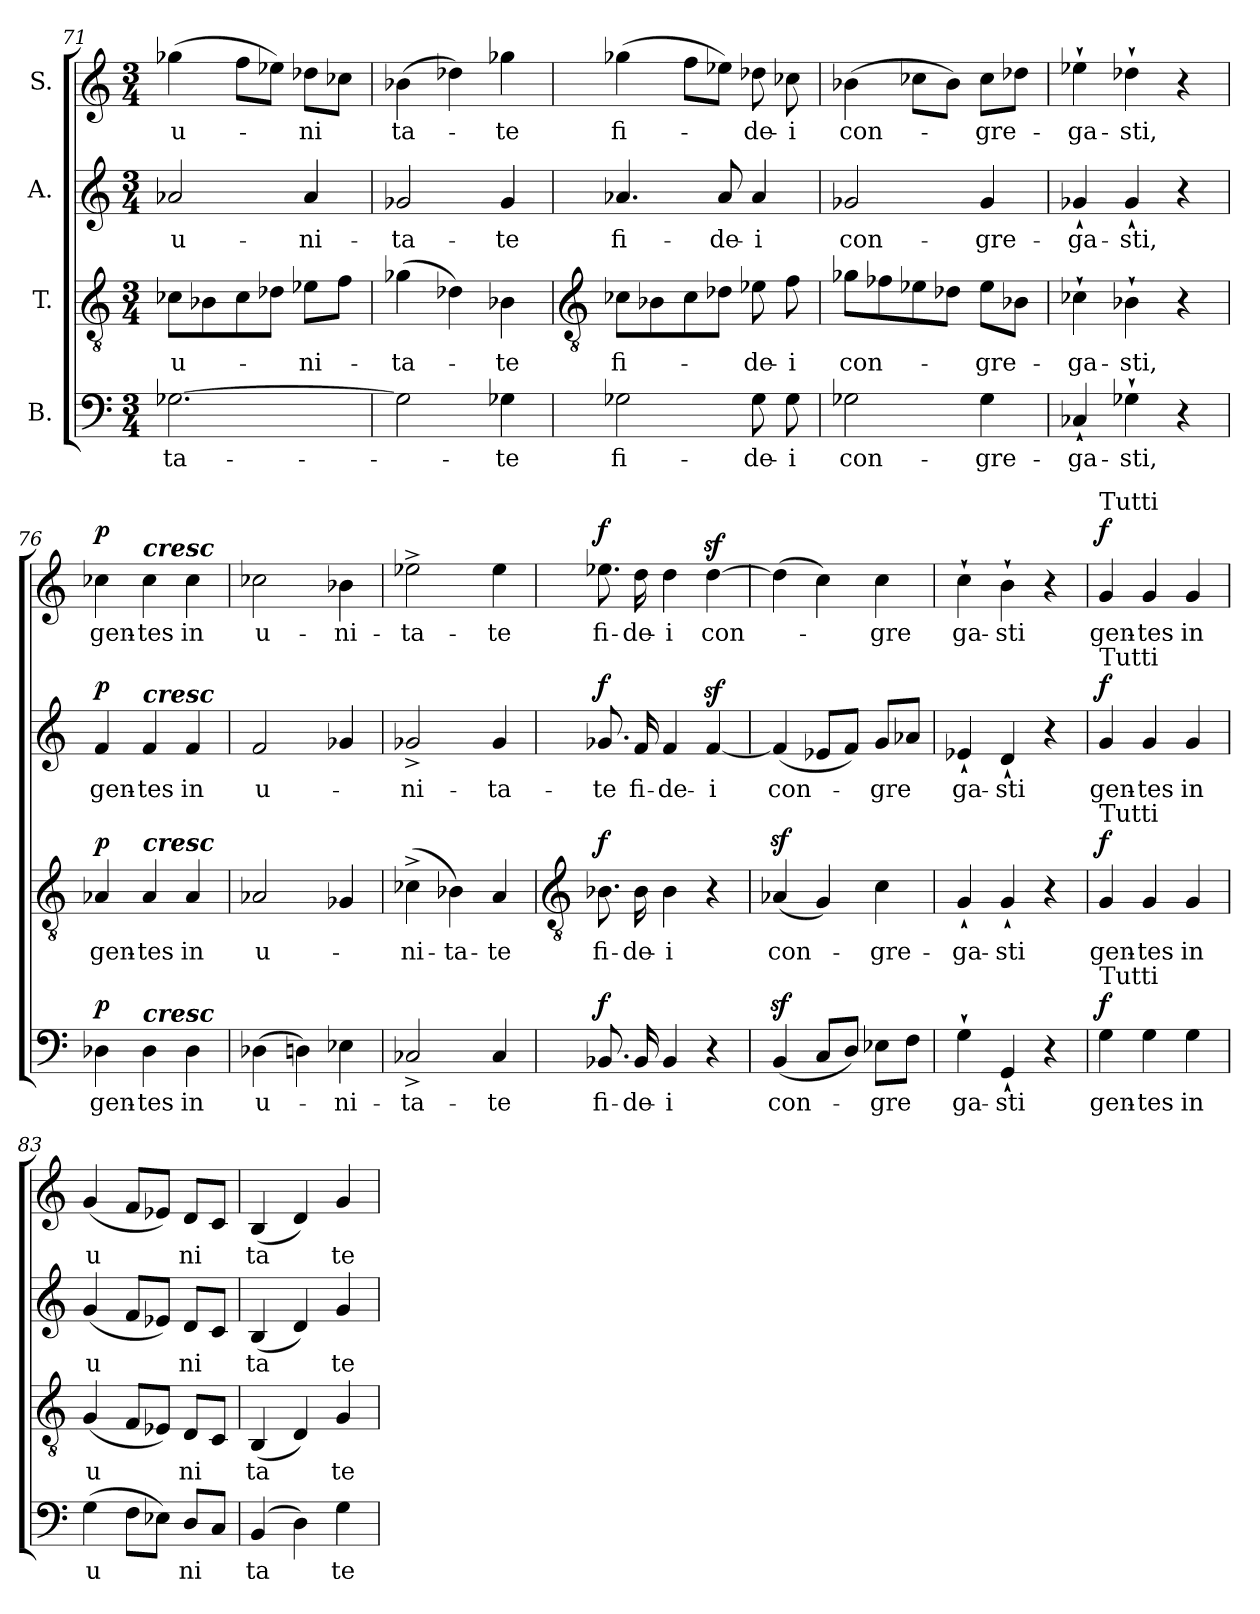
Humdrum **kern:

**kern	**text	**dynam	**kern	**text	**dynam	**kern	**text	**dynam	**kern	**text	**dynam
*part4	*part4	*part4	*part3	*part3	*part3	*part2	*part2	*part2	*part1	*part1	*part1
*staff4	*staff4	*staff4	*staff3	*staff3	*staff3	*staff2	*staff2	*staff2	*staff1	*staff1	*staff1
*I"B.	*	*	*I"T.	*	*	*I"A.	*	*	*I"S.	*	*
*clefF4	*	*	*clefGv2	*	*	*clefG2	*	*	*clefG2	*	*
*k[]	*	*	*k[]	*	*	*k[]	*	*	*k[]	*	*
*C:	*	*	*C:	*	*	*C:	*	*	*C:	*	*
*M3/4	*	*	*M3/4	*	*	*M3/4	*	*	*M3/4	*	*
=71	=71	=71	=71	=71	=71	=71	=71	=71	=71	=71	=71
!	!LO:LY:b	!	!	!LO:LY:b	!	!	!LO:LY:b	!	!	!LO:LY:b	!
[2.G-X	-ta-	.	8c-XL	u-	.	2a-X	u-	.	(>4gg-X	u-	.
.	.	.	8B-X	.	.	.	.	.	.	.	.
.	.	.	8c-	.	.	.	.	.	8ffL	.	.
.	.	.	8d-XJ	.	.	.	.	.	8ee-XJ)	.	.
!	!	!	!	!LO:LY:b	!	!	!LO:LY:b	!	!	!LO:LY:b	!
.	.	.	8e-XL	-ni-	.	4a-	-ni-	.	8dd-XL	-ni	.
.	.	.	8fJ	.	.	.	.	.	8cc-XJ	.	.
=72	=72	=72	=72	=72	=72	=72	=72	=72	=72	=72	=72
!	!	!	!	!LO:LY:b	!	!	!LO:LY:b	!	!	!LO:LY:b	!
2G-]	.	.	(>4g-X	-ta-	.	2g-X	-ta-	.	(>4b-X	ta-	.
.	.	.	4d-X)	.	.	.	.	.	4dd-X)	.	.
!	!LO:LY:b	!	!	!LO:LY:b	!	!	!LO:LY:b	!	!	!LO:LY:b	!
4G-	-te	.	4B-X	-te	.	4g-	-te	.	4gg-X	-te	.
!!LO:LB:g=z
=73	=73	=73	=73	=73	=73	=73	=73	=73	=73	=73	=73
*	*	*	*clefGv2	*	*	*	*	*	*	*	*
!	!LO:LY:b	!	!	!LO:LY:b	!	!	!LO:LY:b	!	!	!LO:LY:b	!
2G-X	fi-	.	8c-XL	fi-	.	4.a-X	fi-	.	(>4gg-X	fi-	.
.	.	.	8B-X	.	.	.	.	.	.	.	.
.	.	.	8c-	.	.	.	.	.	8ffL	.	.
!	!	!	!	!	!	!	!LO:LY:b	!	!	!	!
.	.	.	8d-XJ	.	.	8a-	-de-	.	8ee-XJ)	.	.
!	!LO:LY:b	!	!	!LO:LY:b	!	!	!LO:LY:b	!	!	!LO:LY:b	!
8G-	-de-	.	8e-X	-de-	.	4a-	-i	.	8dd-X	-de-	.
!	!LO:LY:b	!	!	!LO:LY:b	!	!	!	!	!	!LO:LY:b	!
8G-	-i	.	8f	-i	.	.	.	.	8cc-X	-i	.
=74	=74	=74	=74	=74	=74	=74	=74	=74	=74	=74	=74
!	!LO:LY:b	!	!	!LO:LY:b	!	!	!LO:LY:b	!	!	!LO:LY:b	!
2G-X	con-	.	8g-XL	con-	.	2g-X	con-	.	(>4b-X	con-	.
.	.	.	8f-X	.	.	.	.	.	.	.	.
.	.	.	8e-X	.	.	.	.	.	8cc-XL	.	.
.	.	.	8d-XJ	.	.	.	.	.	8b-J)	.	.
!	!LO:LY:b	!	!	!LO:LY:b	!	!	!LO:LY:b	!	!	!LO:LY:b	!
4G-	-gre-	.	8e-L	-gre-	.	4g-	-gre-	.	8cc-L	-gre-	.
.	.	.	8B-XJ	.	.	.	.	.	8dd-XJ	.	.
=75	=75	=75	=75	=75	=75	=75	=75	=75	=75	=75	=75
!	!LO:LY:b	!	!	!LO:LY:b	!	!	!LO:LY:b	!	!	!LO:LY:b	!
4C-X`	-ga-	.	4c-X`	-ga-	.	4g-X`	-ga-	.	4ee-X`	-ga-	.
!	!LO:LY:b	!	!	!LO:LY:b	!	!	!LO:LY:b	!	!	!LO:LY:b	!
4G-X`	-sti,	.	4B-X`	-sti,	.	4g-`	-sti,	.	4dd-X`	-sti,	.
4r	.	.	4r	.	.	4r	.	.	4r	.	.
=76	=76	=76	=76	=76	=76	=76	=76	=76	=76	=76	=76
!	!LO:LY:b	!LO:DY:a	!	!LO:LY:b	!LO:DY:a	!	!LO:LY:b	!LO:DY:a	!	!LO:LY:b	!LO:DY:a
4D-X	gen-	p	4A-X	gen-	p	4f	gen-	p	4cc-X	gen-	p
!	!	!	!	!	!	!	!	!	!LO:TX:a:Bi:t=cresc	!	!
!	!	!	!	!	!	!LO:TX:a:Bi:t=cresc	!	!	!	!	!
!	!	!	!LO:TX:a:Bi:t=cresc	!	!	!	!	!	!	!	!
!LO:TX:a:Bi:t=cresc	!	!	!	!	!	!	!	!	!	!	!
!	!LO:LY:b	!	!	!LO:LY:b	!	!	!LO:LY:b	!	!	!LO:LY:b	!
4D-	-tes	.	4A-	-tes	.	4f	-tes	.	4cc-	-tes	.
!	!LO:LY:b	!	!	!LO:LY:b	!	!	!LO:LY:b	!	!	!LO:LY:b	!
4D-	in	.	4A-	in	.	4f	in	.	4cc-	in	.
=77	=77	=77	=77	=77	=77	=77	=77	=77	=77	=77	=77
!	!LO:LY:b	!	!	!LO:LY:b	!	!	!LO:LY:b	!	!	!LO:LY:b	!
(>4D-X	u-	.	2A-X	u-	.	2f	u-	.	2cc-X	u-	.
4Dn)	.	.	.	.	.	.	.	.	.	.	.
!	!LO:LY:b	!	!	!	!	!	!	!	!	!LO:LY:b	!
4E-X	-ni-	.	4G-X	.	.	4g-X	.	.	4b-X	-ni-	.
=78	=78	=78	=78	=78	=78	=78	=78	=78	=78	=78	=78
!	!LO:LY:b	!	!	!LO:LY:b	!	!	!LO:LY:b	!	!	!LO:LY:b	!
2C-X^	-ta-	.	(>4c-X^	-ni-	.	2g-X^	-ni-	.	2ee-X^	-ta-	.
!	!	!	!	!LO:LY:b	!	!	!	!	!	!	!
.	.	.	4B-X)	-ta-	.	.	.	.	.	.	.
!	!LO:LY:b	!	!	!LO:LY:b	!	!	!LO:LY:b	!	!	!LO:LY:b	!
4C-	-te	.	4A	-te	.	4g-	-ta-	.	4ee-	-te	.
!!LO:LB:g=z
=79	=79	=79	=79	=79	=79	=79	=79	=79	=79	=79	=79
*	*	*	*clefGv2	*	*	*	*	*	*	*	*
!	!LO:LY:b	!LO:DY:a	!	!LO:LY:b	!LO:DY:a	!	!LO:LY:b	!LO:DY:a	!	!LO:LY:b	!LO:DY:a
8.BB-X	fi-	f	8.B-X	fi-	f	8.g-X	-te	f	8.ee-X	fi-	f
!	!LO:LY:b	!	!	!LO:LY:b	!	!	!LO:LY:b	!	!	!LO:LY:b	!
16BB-	-de-	.	16B-	-de-	.	16f	fi-	.	16dd	-de-	.
!	!LO:LY:b	!	!	!LO:LY:b	!	!	!LO:LY:b	!	!	!LO:LY:b	!
4BB-	-i	.	4B-	-i	.	4f	-de-	.	4dd	-i	.
!	!	!	!	!	!	!	!LO:LY:b	!	!	!LO:LY:b	!
4r	.	.	4r	.	.	[4fz>	-i	.	[4ddz>	con-	.
=80	=80	=80	=80	=80	=80	=80	=80	=80	=80	=80	=80
!	!LO:LY:b	!	!	!LO:LY:b	!	!	!LO:LY:b	!	!	!	!
(<4BBz>	con-	.	(<4A-Xz>	con-	.	(<4f]	con-	.	(>4dd]	.	.
8CL	.	.	4G)	.	.	8e-XL	.	.	4cc)	.	.
8DJ)	.	.	.	.	.	8fJ)	.	.	.	.	.
!	!LO:LY:b	!	!	!LO:LY:b	!	!	!LO:LY:b	!	!	!LO:LY:b	!
8E-XL	-gre	.	4c	-gre-	.	8gL	-gre	.	4cc	-gre	.
8FJ	.	.	.	.	.	8a-XJ	.	.	.	.	.
=81	=81	=81	=81	=81	=81	=81	=81	=81	=81	=81	=81
!	!LO:LY:b	!	!	!LO:LY:b	!	!	!LO:LY:b	!	!	!LO:LY:b	!
4G`	ga-	.	4G`	-ga-	.	4e-X`	ga-	.	4cc`	ga-	.
!	!LO:LY:b	!	!	!LO:LY:b	!	!	!LO:LY:b	!	!	!LO:LY:b	!
4GG`	-sti	.	4G`	-sti	.	4d`	-sti	.	4b`	-sti	.
4r	.	.	4r	.	.	4r	.	.	4r	.	.
=82	=82	=82	=82	=82	=82	=82	=82	=82	=82	=82	=82
!	!	!	!	!	!	!	!	!	!LO:TX:a:t=Tutti	!	!
!	!	!	!	!	!	!LO:TX:a:t=Tutti	!	!	!	!	!
!	!	!	!LO:TX:a:t=Tutti	!	!	!	!	!	!	!	!
!LO:TX:a:t=Tutti	!	!	!	!	!	!	!	!	!	!	!
!	!LO:LY:b	!LO:DY:a	!	!LO:LY:b	!LO:DY:a	!	!LO:LY:b	!LO:DY:a	!	!LO:LY:b	!LO:DY:a
4G	gen-	f	4G	gen-	f	4g	gen-	f	4g	gen-	f
!	!LO:LY:b	!	!	!LO:LY:b	!	!	!LO:LY:b	!	!	!LO:LY:b	!
4G	-tes	.	4G	-tes	.	4g	-tes	.	4g	-tes	.
!	!LO:LY:b	!	!	!LO:LY:b	!	!	!LO:LY:b	!	!	!LO:LY:b	!
4G	in	.	4G	in	.	4g	in	.	4g	in	.
=83	=83	=83	=83	=83	=83	=83	=83	=83	=83	=83	=83
!	!LO:LY:b	!	!	!LO:LY:b	!	!	!LO:LY:b	!	!	!LO:LY:b	!
(>4G	u	.	(<4G	u	.	(<4g	u	.	(<4g	u	.
8FL	.	.	8FL	.	.	8fL	.	.	8fL	.	.
8E-XJ)	.	.	8E-XJ)	.	.	8e-XJ)	.	.	8e-XJ)	.	.
!	!LO:LY:b	!	!	!LO:LY:b	!	!	!LO:LY:b	!	!	!LO:LY:b	!
8DL	ni	.	8DL	ni	.	8dL	ni	.	8dL	ni	.
8CJ	.	.	8CJ	.	.	8cJ	.	.	8cJ	.	.
=84	=84	=84	=84	=84	=84	=84	=84	=84	=84	=84	=84
!	!LO:LY:b	!	!	!LO:LY:b	!	!	!LO:LY:b	!	!	!LO:LY:b	!
(<4BB	ta	.	(<4BB	ta	.	(<4B	ta	.	(<4B	ta	.
4D)	.	.	4D)	.	.	4d)	.	.	4d)	.	.
!	!LO:LY:b	!	!	!LO:LY:b	!	!	!LO:LY:b	!	!	!LO:LY:b	!
4G	te	.	4G	te	.	4g	te	.	4g	te	.
=	=	=	=	=	=	=	=	=	=	=	=
*-	*-	*-	*-	*-	*-	*-	*-	*-	*-	*-	*-
